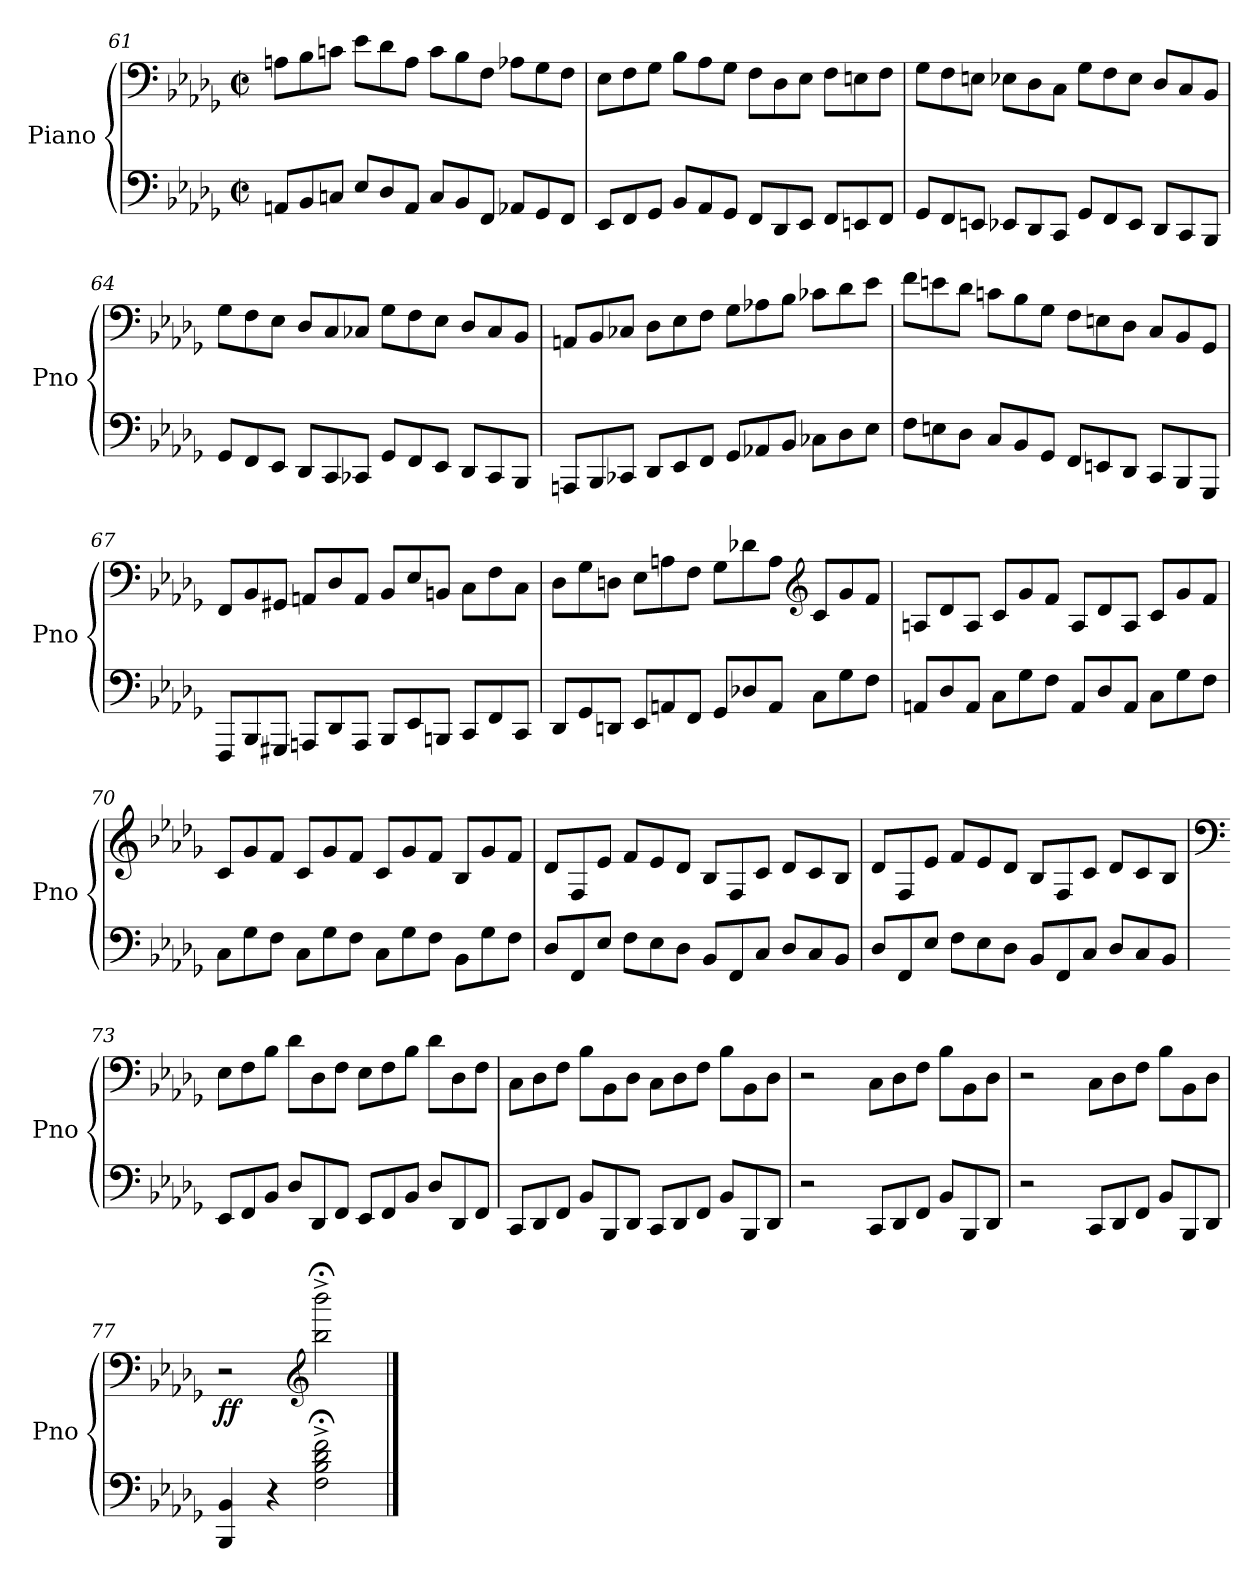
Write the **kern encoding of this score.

**kern	**kern	**dynam
*part1	*part1	*part1
*staff2	*staff1	*staff1/2
*I"Piano	*	*
*I'Pno	*	*
*clefF4	*clefF4	*
*k[b-e-a-d-g-]	*k[b-e-a-d-g-]	*
*M4/4	*M4/4	*
*met(c|)	*met(c|)	*
*Xtuplet	*Xtuplet	*
=61	=61	=61
12AAn/L	12An\L	.
12BB-/	12B-\	.
12Cn/J	12cn\J	.
12E-/L	12e-\L	.
12D-/	12d-\	.
12AA/J	12A\J	.
12C/L	12c\L	.
12BB-/	12B-\	.
12FF/J	12F\J	.
12AA-X/L	12A-X\L	.
12GG-/	12G-\	.
12FF/J	12F\J	.
!!LO:LB:g=z
=62	=62	=62
12EE-/L	12E-\L	.
12FF/	12F\	.
12GG-/J	12G-\J	.
12BB-/L	12B-\L	.
12AA-/	12A-\	.
12GG-/J	12G-\J	.
12FF/L	12F\L	.
12DD-/	12D-\	.
12EE-/J	12E-\J	.
12FF/L	12F\L	.
12EEn/	12En\	.
12FF/J	12F\J	.
=63	=63	=63
12GG-/L	12G-\L	.
12FF/	12F\	.
12EEn/J	12En\J	.
12EE-X/L	12E-X\L	.
12DD-/	12D-\	.
12CC/J	12C\J	.
12GG-/L	12G-\L	.
12FF/	12F\	.
12EE-/J	12E-\J	.
12DD-/L	12D-/L	.
12CC/	12C/	.
12BBB-/J	12BB-/J	.
=64	=64	=64
12GG-/L	12G-\L	.
12FF/	12F\	.
12EE-/J	12E-\J	.
12DD-/L	12D-/L	.
12CC/	12C/	.
12CC-X/J	12C-X/J	.
12GG-/L	12G-\L	.
12FF/	12F\	.
12EE-/J	12E-\J	.
12DD-/L	12D-/L	.
12CC-/	12C-/	.
12BBB-/J	12BB-/J	.
!!LO:LB:g=z
=65	=65	=65
12AAAn/L	12AAn/L	.
12BBB-/	12BB-/	.
12CC-X/J	12C-X/J	.
12DD-/L	12D-\L	.
12EE-/	12E-\	.
12FF/J	12F\J	.
12GG-/L	12G-\L	.
12AA-X/	12A-X\	.
12BB-/J	12B-\J	.
12C-X\L	12c-X\L	.
12D-\	12d-\	.
12E-\J	12e-\J	.
=66	=66	=66
12F\L	12f\L	.
12En\	12en\	.
12D-\J	12d-\J	.
12C/L	12cn\L	.
12BB-/	12B-\	.
12GG-/J	12G-\J	.
12FF/L	12F\L	.
12EEn/	12En\	.
12DD-/J	12D-\J	.
12CC/L	12C/L	.
12BBB-/	12BB-/	.
12GGG-/J	12GG-/J	.
=67	=67	=67
12FFF/L	12FF/L	.
12BBB-/	12BB-/	.
12GGG#X/J	12GG#X/J	.
12AAAn/L	12AAn/L	.
12DD-/	12D-/	.
12AAA/J	12AA/J	.
12BBB-/L	12BB-/L	.
12EE-/	12E-/	.
12BBBn/J	12BBn/J	.
12CC/L	12C\L	.
12FF/	12F\	.
12CC/J	12C\J	.
!!LO:LB:g=z
=68	=68	=68
12DD-/L	12D-\L	.
12GG-/	12G-\	.
12DDn/J	12Dn\J	.
12EE-/L	12E-\L	.
12AAn/	12An\	.
12FF/J	12F\J	.
12GG-/L	12G-\L	.
12D-X/	12d-X\	.
12AA/J	12A\J	.
*	*clefG2	*
12C\L	12c/L	.
12G-\	12g-/	.
12F\J	12f/J	.
=69	=69	=69
12AAn/L	12An/L	.
12D-/	12d-/	.
12AA/J	12A/J	.
12C\L	12c/L	.
12G-\	12g-/	.
12F\J	12f/J	.
12AA/L	12A/L	.
12D-/	12d-/	.
12AA/J	12A/J	.
12C\L	12c/L	.
12G-\	12g-/	.
12F\J	12f/J	.
=70	=70	=70
12C\L	12c/L	.
12G-\	12g-/	.
12F\J	12f/J	.
12C\L	12c/L	.
12G-\	12g-/	.
12F\J	12f/J	.
12C\L	12c/L	.
12G-\	12g-/	.
12F\J	12f/J	.
12BB-\L	12B-/L	.
12G-\	12g-/	.
12F\J	12f/J	.
!!LO:PB:g=z
=71	=71	=71
12D-/L	12d-/L	.
12FF/	12F/	.
12E-/J	12e-/J	.
12F\L	12f/L	.
12E-\	12e-/	.
12D-\J	12d-/J	.
12BB-/L	12B-/L	.
12FF/	12F/	.
12C/J	12c/J	.
12D-/L	12d-/L	.
12C/	12c/	.
12BB-/J	12B-/J	.
=72	=72	=72
12D-/L	12d-/L	.
12FF/	12F/	.
12E-/J	12e-/J	.
12F\L	12f/L	.
12E-\	12e-/	.
12D-\J	12d-/J	.
12BB-/L	12B-/L	.
12FF/	12F/	.
12C/J	12c/J	.
12D-/L	12d-/L	.
12C/	12c/	.
12BB-/J	12B-/J	.
=73	=73	=73
*	*clefF4	*
12EE-/L	12E-\L	.
12FF/	12F\	.
12BB-/J	12B-\J	.
12D-/L	12d-\L	.
12DD-/	12D-\	.
12FF/J	12F\J	.
12EE-/L	12E-\L	.
12FF/	12F\	.
12BB-/J	12B-\J	.
12D-/L	12d-\L	.
12DD-/	12D-\	.
12FF/J	12F\J	.
!!LO:LB:g=z
=74	=74	=74
12CC/L	12C\L	.
12DD-/	12D-\	.
12FF/J	12F\J	.
12BB-/L	12B-\L	.
12BBB-/	12BB-\	.
12DD-/J	12D-\J	.
12CC/L	12C\L	.
12DD-/	12D-\	.
12FF/J	12F\J	.
12BB-/L	12B-\L	.
12BBB-/	12BB-\	.
12DD-/J	12D-\J	.
=75	=75	=75
2r	2r	.
12CC/L	12C\L	.
12DD-/	12D-\	.
12FF/J	12F\J	.
12BB-/L	12B-\L	.
12BBB-/	12BB-\	.
12DD-/J	12D-\J	.
=76	=76	=76
2r	2r	.
12CC/L	12C\L	.
12DD-/	12D-\	.
12FF/J	12F\J	.
12BB-/L	12B-\L	.
12BBB-/	12BB-\	.
12DD-/J	12D-\J	.
=77	=77	=77
!	!	!LO:DY:b
4BBB-/ 4BB-/	2r	ff
4r	.	.
*	*clefG2	*
2F\;^ 2B-\;^ 2d-\;^ 2f\;^	2bb-\;<^ 2bbb-\;<^	.
==	==	==
*-	*-	*-
